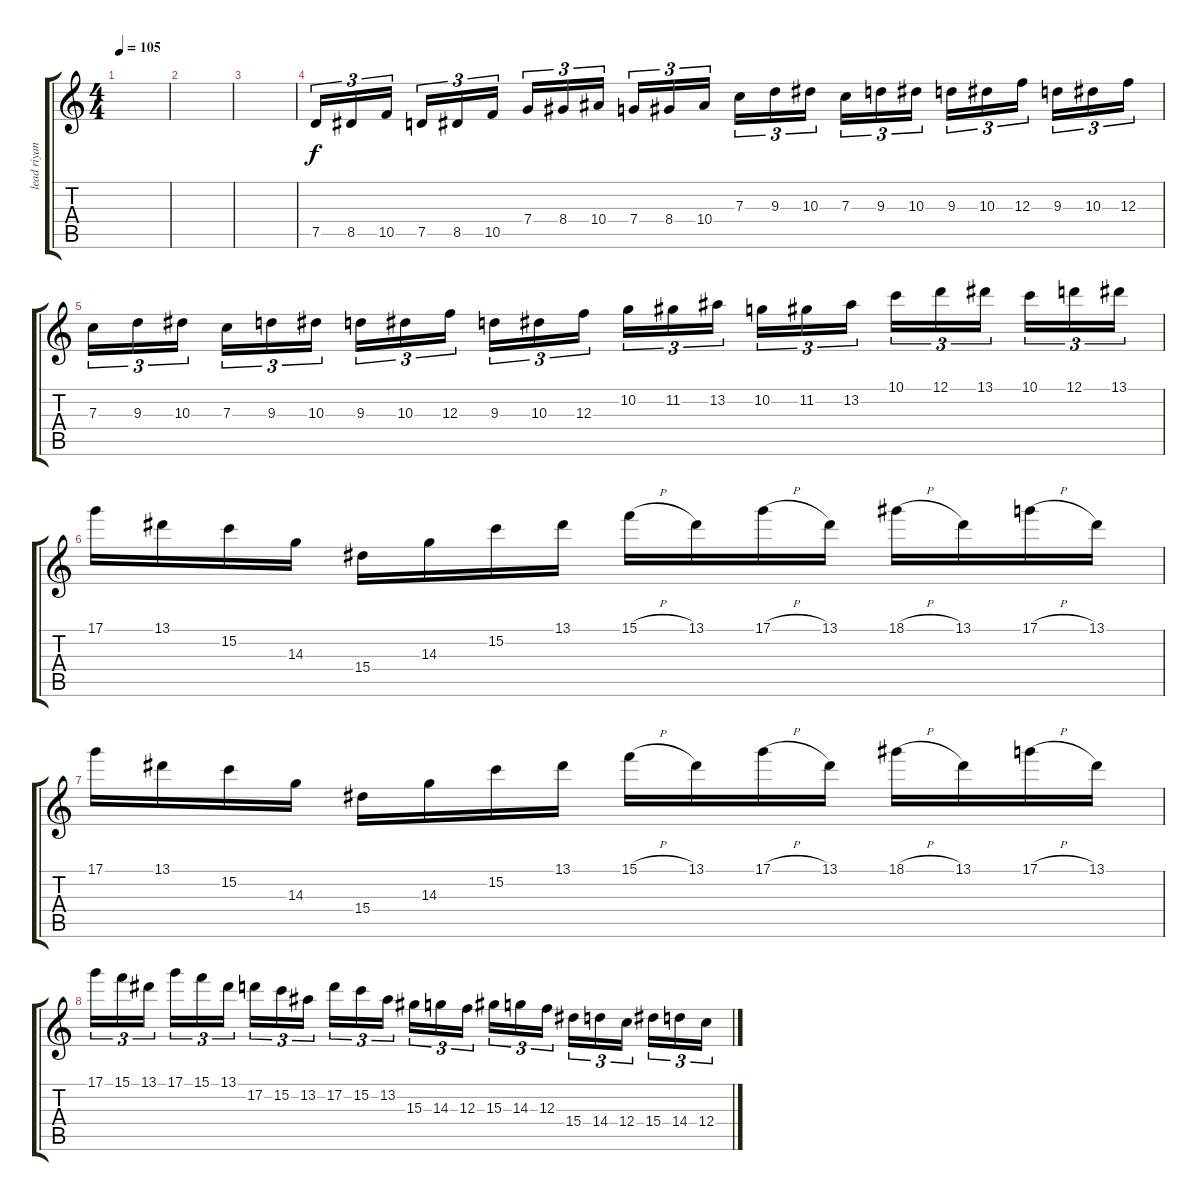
\track ("lead riyan" "lead riyan") {instrument distortionguitar}
\staff {score tabs}
\tuning (D4 A3 F3 C3 G2 C2) {hide}
\ts (4 4)
\tempo 105
\clef g2
\ks c
|
|
|
7.5.16{tu (3 2)} 8.5.16{tu (3 2)} 10.5.16{tu (3 2) beam splitsecondary} 7.5.16{tu (3 2)} 8.5.16{tu (3 2)} 10.5.16{tu (3 2)} 7.4.16{tu (3 2)} 8.4.16{tu (3 2)} 10.4.16{tu (3 2) beam splitsecondary} 7.4.16{tu (3 2)} 8.4.16{tu (3 2)} 10.4.16{tu (3 2)} 7.3.16{tu (3 2)} 9.3.16{tu (3 2)} 10.3.16{tu (3 2) beam splitsecondary} 7.3.16{tu (3 2)} 9.3.16{tu (3 2)} 10.3.16{tu (3 2)} 9.3.16{tu (3 2)} 10.3.16{tu (3 2)} 12.3.16{tu (3 2) beam splitsecondary} 9.3.16{tu (3 2)} 10.3.16{tu (3 2)} 12.3.16{tu (3 2)} |
7.3.16{tu (3 2)} 9.3.16{tu (3 2)} 10.3.16{tu (3 2) beam splitsecondary} 7.3.16{tu (3 2)} 9.3.16{tu (3 2)} 10.3.16{tu (3 2)} 9.3.16{tu (3 2)} 10.3.16{tu (3 2)} 12.3.16{tu (3 2) beam splitsecondary} 9.3.16{tu (3 2)} 10.3.16{tu (3 2)} 12.3.16{tu (3 2)} 10.2.16{tu (3 2)} 11.2.16{tu (3 2)} 13.2.16{tu (3 2) beam splitsecondary} 10.2.16{tu (3 2)} 11.2.16{tu (3 2)} 13.2.16{tu (3 2)} 10.1.16{tu (3 2)} 12.1.16{tu (3 2)} 13.1.16{tu (3 2) beam splitsecondary} 10.1.16{tu (3 2)} 12.1.16{tu (3 2)} 13.1.16{tu (3 2)} |
17.1.16 13.1.16 15.2.16 14.3.16 15.4.16 14.3.16 15.2.16 13.1.16 15.1{h}.16 13.1.16 17.1{h}.16 13.1.16 18.1{h}.16 13.1.16 17.1{h}.16 13.1.16 |
17.1.16 13.1.16 15.2.16 14.3.16 15.4.16 14.3.16 15.2.16 13.1.16 15.1{h}.16 13.1.16 17.1{h}.16 13.1.16 18.1{h}.16 13.1.16 17.1{h}.16 13.1.16 |
17.1.16{tu (3 2)} 15.1.16{tu (3 2)} 13.1.16{tu (3 2) beam splitsecondary} 17.1.16{tu (3 2)} 15.1.16{tu (3 2)} 13.1.16{tu (3 2)} 17.2.16{tu (3 2)} 15.2.16{tu (3 2)} 13.2.16{tu (3 2) beam splitsecondary} 17.2.16{tu (3 2)} 15.2.16{tu (3 2)} 13.2.16{tu (3 2)} 15.3.16{tu (3 2)} 14.3.16{tu (3 2)} 12.3.16{tu (3 2) beam splitsecondary} 15.3.16{tu (3 2)} 14.3.16{tu (3 2)} 12.3.16{tu (3 2)} 15.4.16{tu (3 2)} 14.4.16{tu (3 2)} 12.4.16{tu (3 2) beam splitsecondary} 15.4.16{tu (3 2)} 14.4.16{tu (3 2)} 12.4.16{tu (3 2)}
